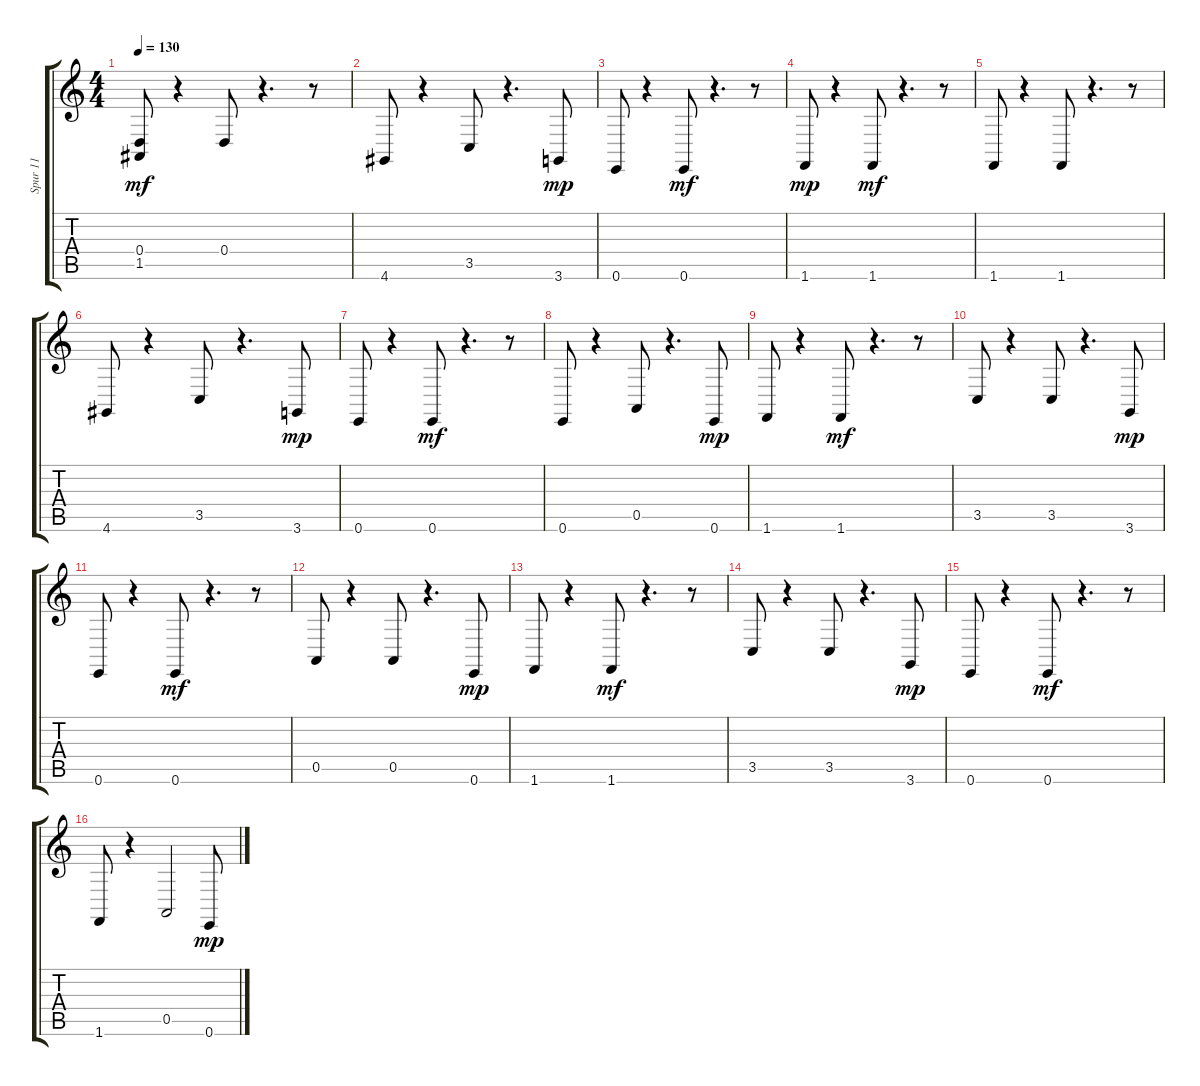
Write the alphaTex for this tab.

\track ("Spur 11" "Spur 11") {instrument acousticgrandpiano}
\staff {score tabs}
\tuning (E4 B3 G3 D3 A2 E2) {hide}
\ts (4 4)
\tempo 130
\clef g2
\ks c
(0.4 1.5).8{dy mf} r.4 0.4.8 r.4{d} r.8 |
4.6.8 r.4 3.5.8 r.4{d} 3.6.8{dy mp} |
0.6.8 r.4 0.6.8{dy mf} r.4{d} r.8 |
1.6.8{dy mp} r.4 1.6.8{dy mf} r.4{d} r.8 |
1.6.8 r.4 1.6.8 r.4{d} r.8 |
4.6.8 r.4 3.5.8 r.4{d} 3.6.8{dy mp} |
0.6.8 r.4 0.6.8{dy mf} r.4{d} r.8 |
0.6.8 r.4 0.5.8 r.4{d} 0.6.8{dy mp} |
1.6.8 r.4 1.6.8{dy mf} r.4{d} r.8 |
3.5.8 r.4 3.5.8 r.4{d} 3.6.8{dy mp} |
0.6.8 r.4 0.6.8{dy mf} r.4{d} r.8 |
0.5.8 r.4 0.5.8 r.4{d} 0.6.8{dy mp} |
1.6.8 r.4 1.6.8{dy mf} r.4{d} r.8 |
3.5.8 r.4 3.5.8 r.4{d} 3.6.8{dy mp} |
0.6.8 r.4 0.6.8{dy mf} r.4{d} r.8 |
1.6.8 r.4 0.5.2 0.6.8{dy mp}
